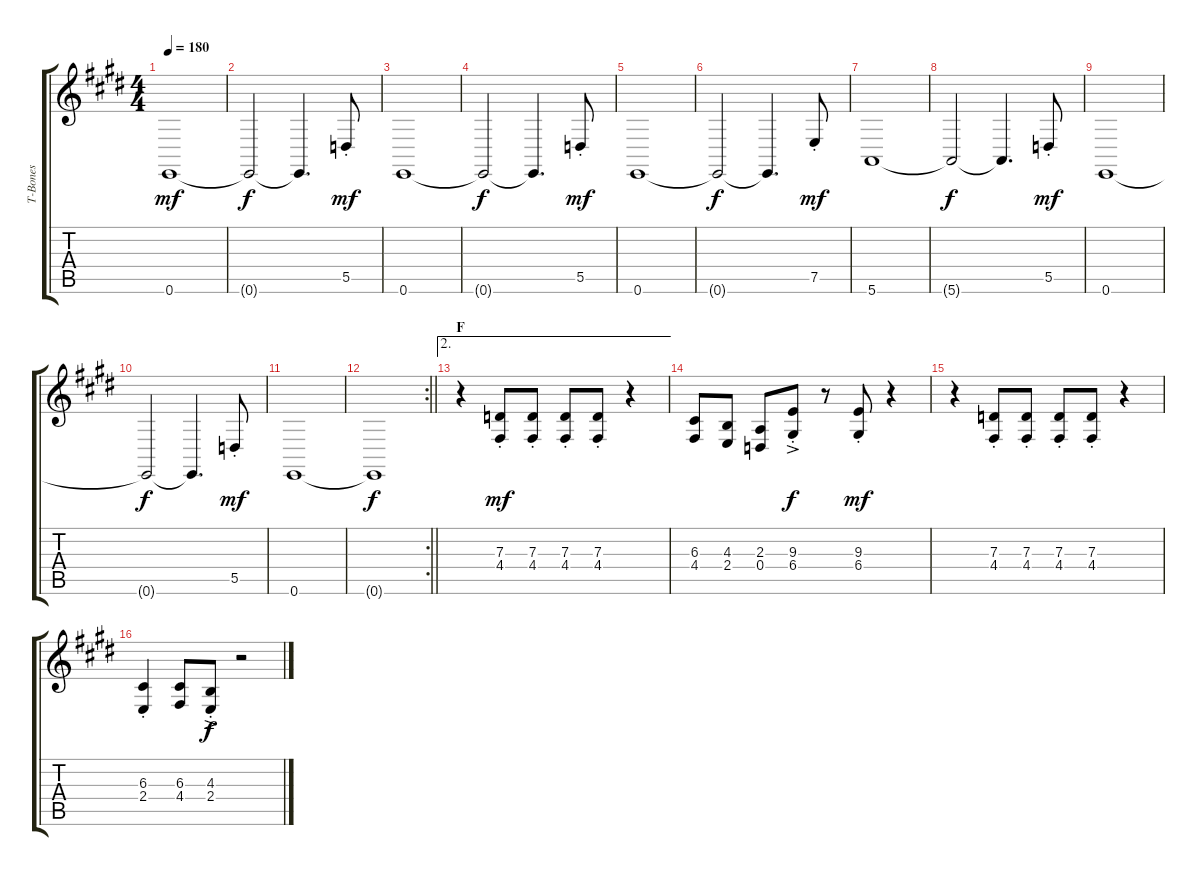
\track ("T-Bones" "T-Bones") {instrument frenchhorn bank 255}
\staff {score tabs}
\tuning (E4 B3 G3 D3 A2 E2) {hide}
\ts (4 4)
\tempo 180
\clef g2
\ks e
0.6.1{dy mf} |
0.6{t}.2{dy f} 0.6{t}.4{d} 5.5{st}.8{dy mf} |
0.6.1 |
0.6{t}.2{dy f} 0.6{t}.4{d} 5.5{st}.8{dy mf} |
0.6.1 |
0.6{t}.2{dy f} 0.6{t}.4{d} 7.5{st}.8{dy mf} |
5.6.1 |
5.6{t}.2{dy f} 5.6{t}.4{d} 5.5{st}.8{dy mf} |
0.6.1 |
0.6{t}.2{dy f} 0.6{t}.4{d} 5.5{st}.8{dy mf} |
0.6.1 |
\rc 2
\barLineRight lightlight
0.6{t}.1{dy f} |
\ae 2
\section ("" "F")
r.4 (7.3{st} 4.4{st}).8{dy mf} (7.3{st} 4.4{st}).8 (7.3{st} 4.4{st}).8 (7.3{st} 4.4{st}).8 r.4 |
(6.3 4.4).8 (4.3 2.4).8 (2.3 0.4).8 (9.3{ac st} 6.4{ac st}).8{dy f} r.8 (9.3{st} 6.4{st}).8{dy mf} r.4 |
r.4 (7.3{st} 4.4{st}).8 (7.3{st} 4.4{st}).8 (7.3{st} 4.4{st}).8 (7.3{st} 4.4{st}).8 r.4 |
(6.3{st} 2.4{st}).4 (6.3 4.4).8 (4.3{ac st} 2.4{ac st}).8{dy f} r.2
